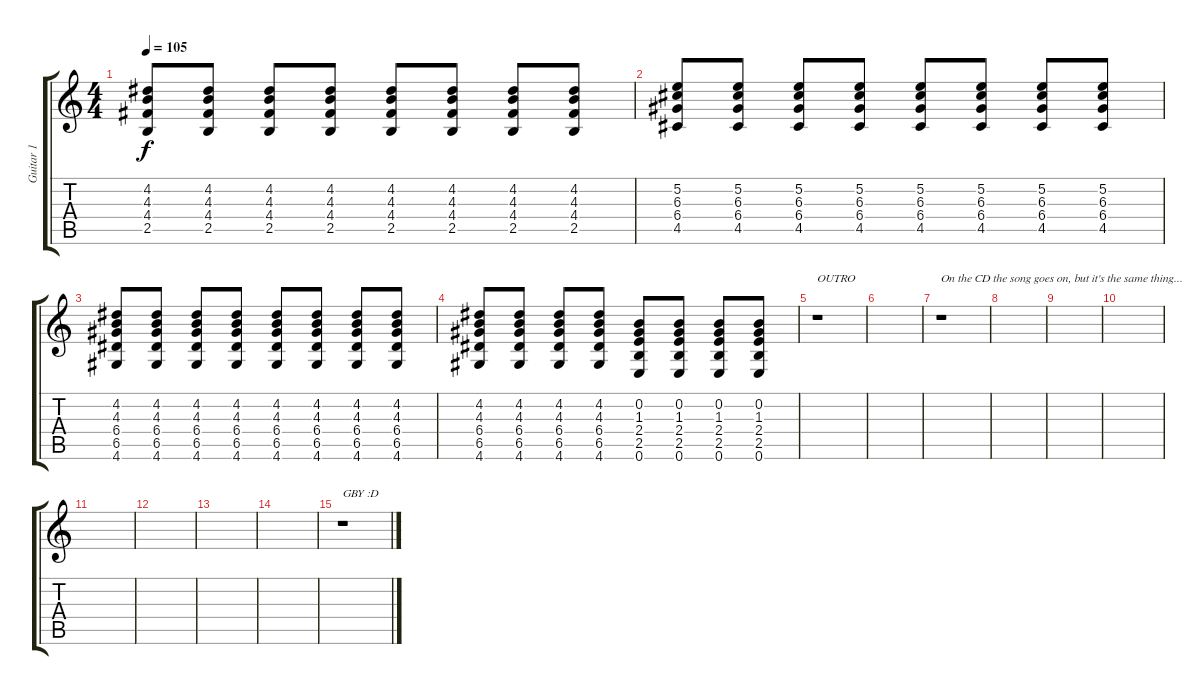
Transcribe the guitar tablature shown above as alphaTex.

\track ("Guitar 1" "Guitar 1") {instrument overdrivenguitar}
\staff {score tabs}
\tuning (E4 B3 G3 D3 A2 E2) {hide}
\ts (4 4)
\tempo 105
\clef g2
\ks c
(4.2 4.3 4.4 2.5).8{dy f} (4.2 4.3 4.4 2.5).8 (4.2 4.3 4.4 2.5).8 (4.2 4.3 4.4 2.5).8 (4.2 4.3 4.4 2.5).8 (4.2 4.3 4.4 2.5).8 (4.2 4.3 4.4 2.5).8 (4.2 4.3 4.4 2.5).8 |
(5.2 6.3 6.4 4.5).8 (5.2 6.3 6.4 4.5).8 (5.2 6.3 6.4 4.5).8 (5.2 6.3 6.4 4.5).8 (5.2 6.3 6.4 4.5).8 (5.2 6.3 6.4 4.5).8 (5.2 6.3 6.4 4.5).8 (5.2 6.3 6.4 4.5).8 |
(4.2 4.3 6.4 6.5 4.6).8 (4.2 4.3 6.4 6.5 4.6).8 (4.2 4.3 6.4 6.5 4.6).8 (4.2 4.3 6.4 6.5 4.6).8 (4.2 4.3 6.4 6.5 4.6).8 (4.2 4.3 6.4 6.5 4.6).8 (4.2 4.3 6.4 6.5 4.6).8 (4.2 4.3 6.4 6.5 4.6).8 |
(4.2 4.3 6.4 6.5 4.6).8 (4.2 4.3 6.4 6.5 4.6).8 (4.2 4.3 6.4 6.5 4.6).8 (4.2 4.3 6.4 6.5 4.6).8 (0.2 1.3 2.4 2.5 0.6).8 (0.2 1.3 2.4 2.5 0.6).8 (0.2 1.3 2.4 2.5 0.6).8 (0.2 1.3 2.4 2.5 0.6).8 |
r.1{txt "OUTRO"} |
|
r.1{txt "On the CD the song goes on, but it's the same thing..."} |
|
|
|
|
|
|
|
r.1{txt "GBY :D"}
